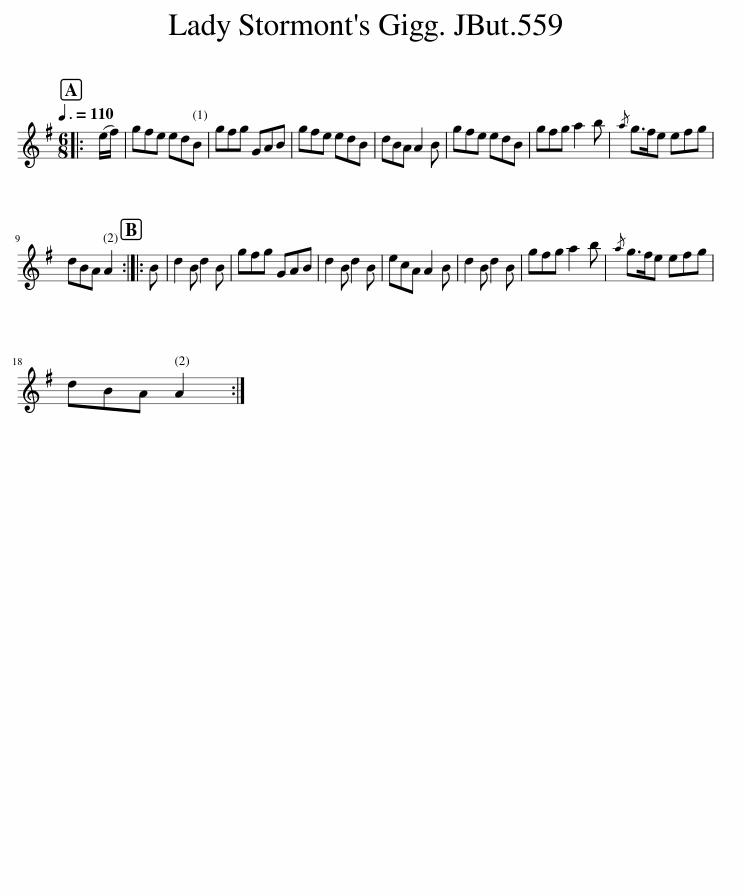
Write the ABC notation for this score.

X:1
L:1/8
Q:3/8=110
M:6/8
I:linebreak $
K:G
V:1 treble
V:1
|: (e/f/) | gfe edB | gfg GAB | gfe edB | dBA A2 B | %5
 gfe edB | gfg a2 b |{/a} g>fe efg |$ dBA A2 :: B | %10
 d2 B d2 B | gfg GAB | d2 B d2 B | ecA A2 B | d2 B d2 B | %15
 gfg a2 b |{/a} g>fe efg |$ dBA A2 :| %18
